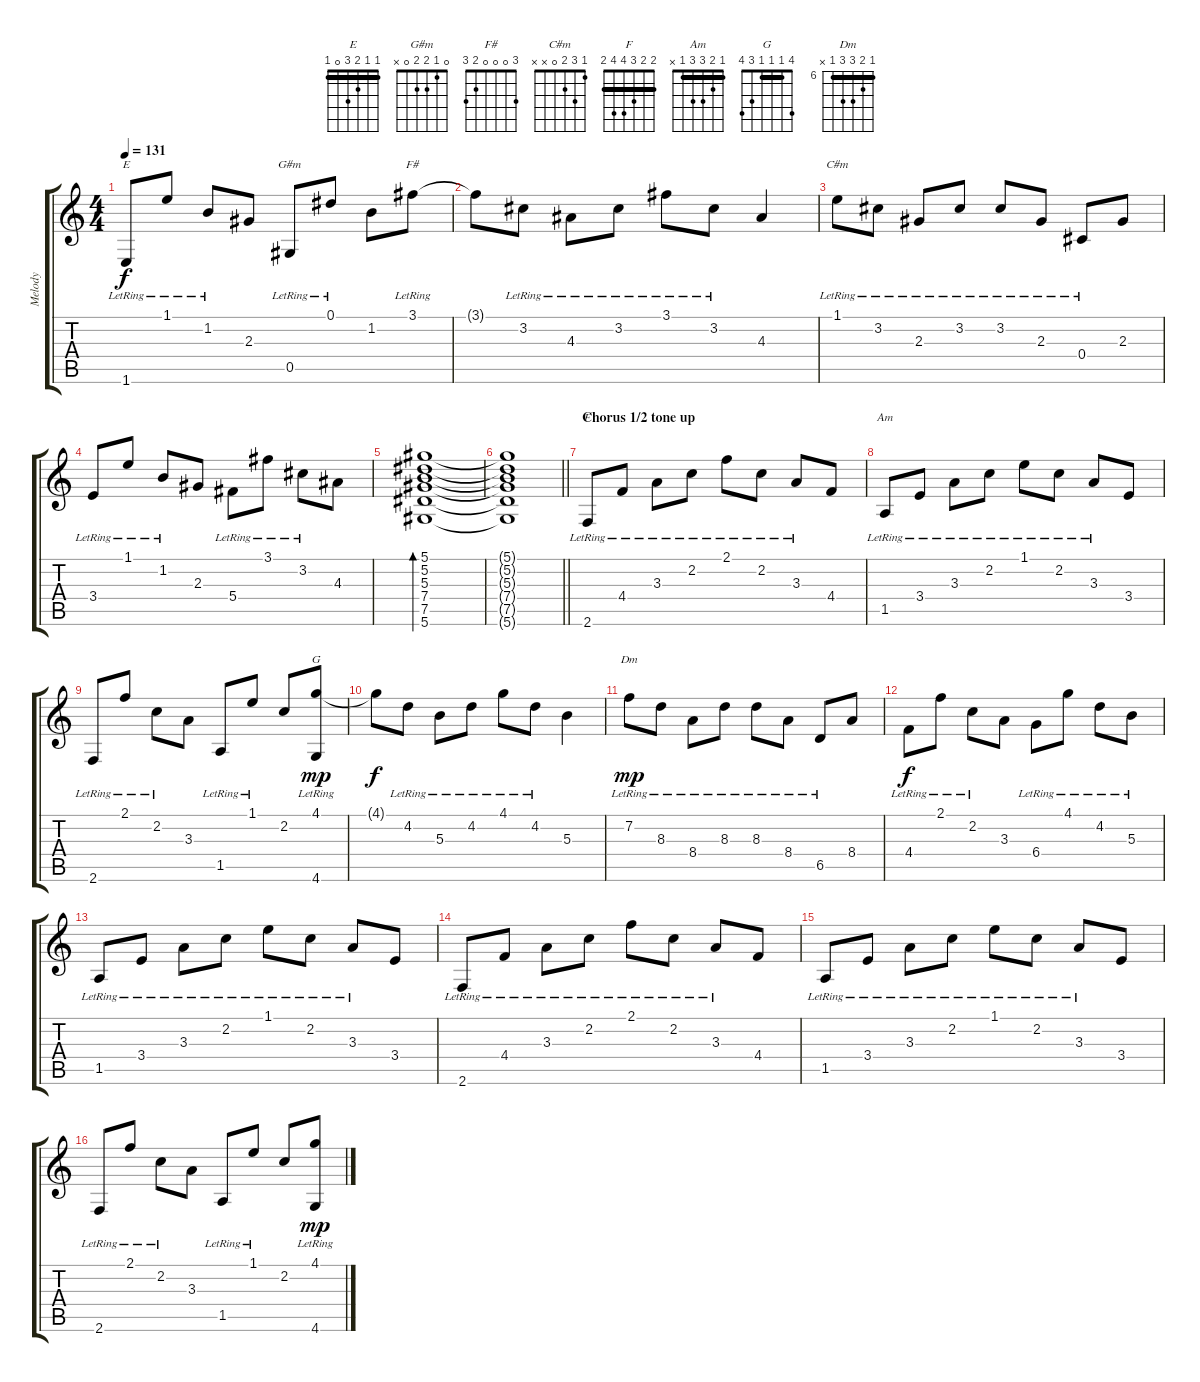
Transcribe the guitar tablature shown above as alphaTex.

\track ("Melody" "Melody") {instrument acousticguitarsteel}
\staff {score tabs}
\tuning (Eb4 Bb3 Gb3 Db3 Ab2 Eb2) {hide}
\chord ("E" 1 1 2 3 0 1) {barre 1}
\chord ("G#m" 0 1 2 2 0 x)
\chord ("F#" 3 0 0 0 2 3)
\chord ("C#m" 1 3 2 0 x x)
\chord ("F" 2 2 3 4 4 2) {barre 2}
\chord ("Am" 1 2 3 3 1 x) {barre 1}
\chord ("G" 4 1 1 1 3 4) {barre 1}
\chord ("Dm" 6 7 8 8 6 x) {firstfret 6 barre 6}
\ts (4 4)
\tempo 131
\clef g2
\ks c
1.6{lr}.8{ch "E" dy f} 1.1{lr}.8 1.2{lr}.8 2.3.8 0.5{lr}.8{ch "G#m"} 0.1{lr}.8 1.2.8 3.1{lr}.8{ch "F#"} |
3.1{t}.8 3.2{lr}.8 4.3{lr}.8 3.2{lr}.8 3.1{lr}.8 3.2{lr}.8 4.3.4 |
1.1{lr}.8{ch "C#m"} 3.2{lr}.8 2.3{lr}.8 3.2{lr}.8 3.2{lr}.8 2.3{lr}.8 0.4{lr}.8 2.3.8 |
3.4{lr}.8 1.1{lr}.8 1.2{lr}.8 2.3.8 5.4{lr}.8 3.1{lr}.8 3.2{lr}.8 4.3.8 |
(5.1 5.2 5.3 7.4 7.5 5.6).1{bd 60} |
\barLineRight lightlight
(5.1{t} 5.2{t} 5.3{t} 7.4{t} 7.5{t} 5.6{t}).1 |
\section ("" "Chorus 1/2 tone up")
2.6{lr}.8{ch "F"} 4.4{lr}.8 3.3{lr}.8 2.2{lr}.8 2.1{lr}.8 2.2{lr}.8 3.3{lr}.8 4.4.8 |
1.5{lr}.8{ch "Am"} 3.4{lr}.8 3.3{lr}.8 2.2{lr}.8 1.1{lr}.8 2.2{lr}.8 3.3{lr}.8 3.4.8 |
2.6{lr}.8 2.1{lr}.8 2.2{lr}.8 3.3.8 1.5{lr}.8 1.1{lr}.8 2.2.8 (4.1{lr} 4.6).8{ch "G" dy mp} |
4.1{t}.8{dy f} 4.2{lr}.8 5.3{lr}.8 4.2{lr}.8 4.1{lr}.8 4.2{lr}.8 5.3.4 |
7.2{lr}.8{ch "Dm" dy mp} 8.3{lr}.8 8.4{lr}.8 8.3{lr}.8 8.3{lr}.8 8.4{lr}.8 6.5{lr}.8 8.4.8 |
4.4{lr}.8{dy f} 2.1{lr}.8 2.2{lr}.8 3.3.8 6.4{lr}.8 4.1{lr}.8 4.2{lr}.8 5.3{lr}.8 |
1.5{lr}.8 3.4{lr}.8 3.3{lr}.8 2.2{lr}.8 1.1{lr}.8 2.2{lr}.8 3.3{lr}.8 3.4.8 |
2.6{lr}.8 4.4{lr}.8 3.3{lr}.8 2.2{lr}.8 2.1{lr}.8 2.2{lr}.8 3.3{lr}.8 4.4.8 |
1.5{lr}.8 3.4{lr}.8 3.3{lr}.8 2.2{lr}.8 1.1{lr}.8 2.2{lr}.8 3.3{lr}.8 3.4.8 |
2.6{lr}.8 2.1{lr}.8 2.2{lr}.8 3.3.8 1.5{lr}.8 1.1{lr}.8 2.2.8 (4.1{lr} 4.6).8{dy mp}
